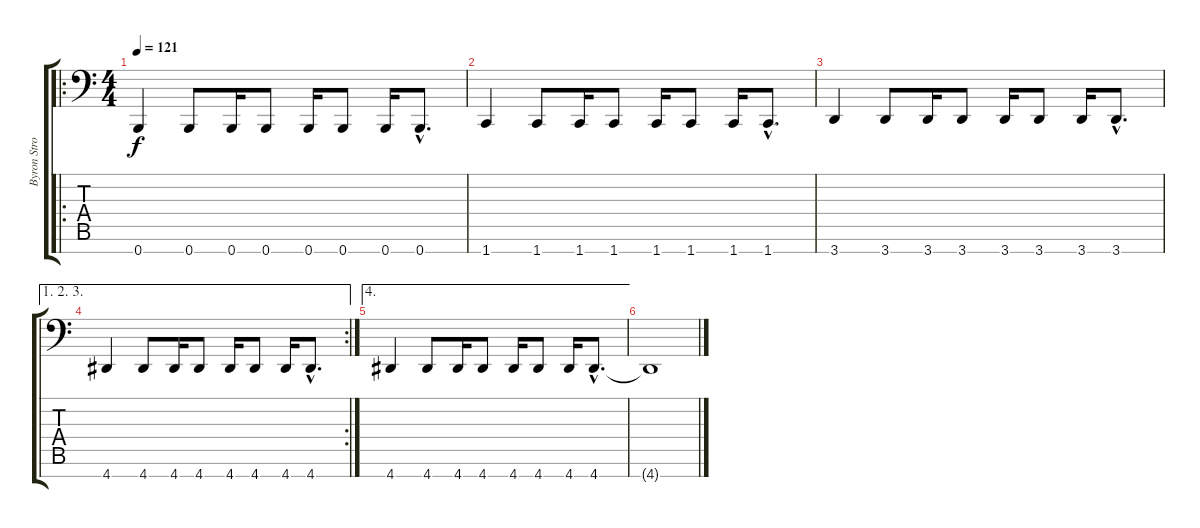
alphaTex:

\track ("Byron Stroud" "Byron Stro") {instrument slapbass2}
\staff {score tabs}
\tuning (E3 B2 G2 D2 A1 E1 B0) {hide}
\ro
\ts (4 4)
\tempo 121
\clef f4
\ks c
0.7.4{dy f} 0.7.8 0.7.16 0.7.8 0.7.16 0.7.8 0.7.16 0.7{hac}.8{d} |
1.7.4 1.7.8 1.7.16 1.7.8 1.7.16 1.7.8 1.7.16 1.7{hac}.8{d} |
3.7.4 3.7.8 3.7.16 3.7.8 3.7.16 3.7.8 3.7.16 3.7{hac}.8{d} |
\ae (1 2 3)
\rc 2
4.7.4 4.7.8 4.7.16 4.7.8 4.7.16 4.7.8 4.7.16 4.7{hac}.8{d} |
\ae 4
4.7.4 4.7.8 4.7.16 4.7.8 4.7.16 4.7.8 4.7.16 4.7{hac}.8{d} |
4.7{t}.1
